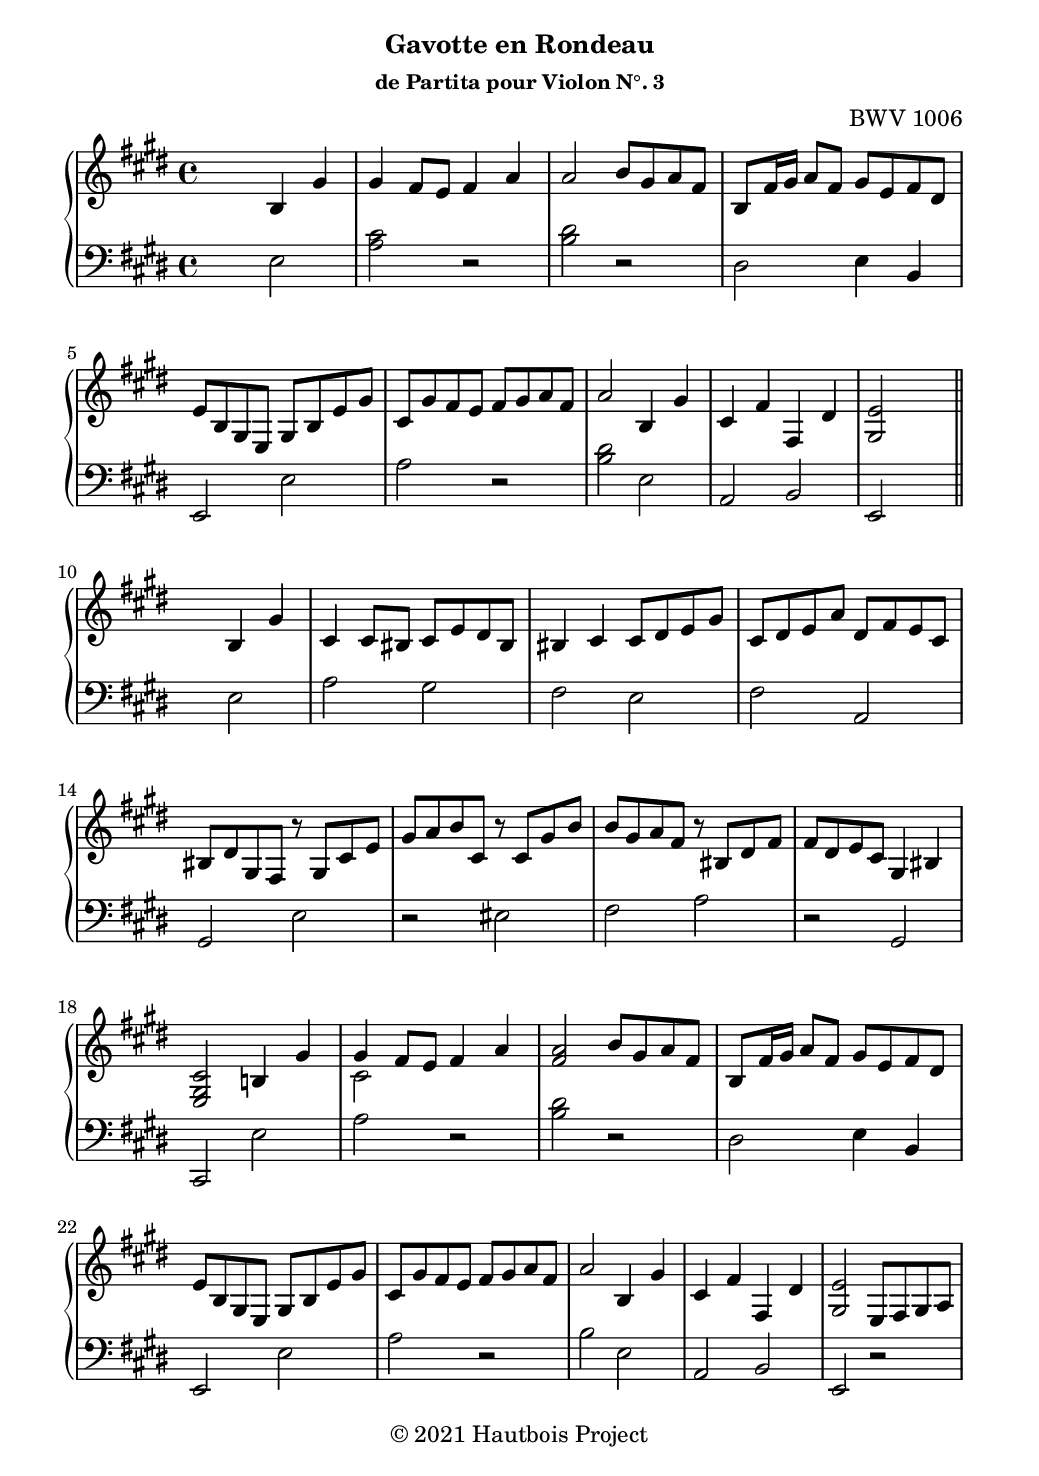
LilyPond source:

\version "2.22.1"
%% Generated by lilypond-book
%% Options: [exampleindent=10.16\mm,indent=0\mm,line-width=14.5\cm,noragged-right,papersize=a5,quote]
%\include "lilypond-book-preamble.ly"
\include "italiano.ly"

%****************************************************************
% Start cut-&-pastable-section

%****************************************************************

\paper {
  % Set paper
  #(set-paper-size "b5")
  indent = 0\mm
  line-width = 15.4\cm
  ragged-right = ##f
  line-width = #(- line-width (* mm 3.000000) (* mm 1))
}

\layout {
  
}

%*****************************************
%  Set Header
%*****************************************
\header {
  subtitle = "Gavotte en Rondeau"
  subsubtitle = "de Partita pour Violon N°. 3"
  arranger = "BWV 1006"
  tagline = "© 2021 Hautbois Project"
}

%*****************************************
% Start Voice
% Write the voices here
%*****************************************
MyMeter = \time 4/4
MyTempo = \tempo "Allegro"
MyKey = \key mi \major
PieceName = "Gavotte en Rondeau"

Melodie = \relative si {
  % A
  %bar 1 - 4
  s2 si4 sold' |
  sold fad8 mi fad4 la |
  la2 si8 sold la fad |
  si, fad'16 sold la8 fad sold mi fad red |
  
  %bar 5 - 9
  mi si sold mi sold si mi sold |
  dod, sold' fad mi fad sold la fad |
  la2 si,4 sold' dod, fad fad, red' |
  <mi sold,>2 s2
  
  \bar "||"
  
  % B
  %bar 10 - 14
  s2 si4 sold' |
  dod,4 dod8 sid dod mi red sid |
  sid4 dod dod8 red mi sold | 
  dod,8 red mi la red, fad mi dod |
  sid8 red sold, fad r sold dod mi |
  
  %bar 15 - 18
  sold8 la si dod, r dod sold' si |
  si sold la fad r sid, red fad |
  fad red mi dod sold4 sid |
  <dod sold mi>2 si!4 sold' |
  
  %A
  %bar 19 - 22
  << 
     \voiceOne { sold fad8 mi }
     \new Voice { \voiceTwo dod2 }
  >> fad4 la |
  <la fad>2 si8 sold la fad |
  si, fad'16 sold la8 fad sold mi fad red |
  mi si sold mi sold si mi sold |
  
  %bar 23 - 25
  dod, sold' fad mi fad sold la fad |
  la2 si,4 sold' dod, fad fad, red' |
  <mi sold,>2 mi,8 fad sold la |
  
  %C
  
}

Basso = \relative mi {
  %bar 1 - 4
  s2 mi2 |
  <la dod> r |
  <si red> r |
  red,2 mi4 si |
  
  %bar 5 - 9
  mi,2 mi' |
  la r |
  <si red> mi, |
  la, si |
  mi,2 s2
  
  %\bar "||"
  
  % B
  %bar 10 - 14
  s2 mi'2 |
  la2 sold |
  fad mi |
  fad la, |
  sold mi' |
  
  %bar 15 - 18
  r2 mid |
  fad la |
  r2 sold, |
  dod, mi' |
  
  %A
  %bar 19 - 22
  la2 r |
  <si red>2 r |
  red, mi4 si |
  mi,2 mi' |
  
  %bar 23 - 25
  la r |
  si mi, |
  la, si |
  mi, r2 |
  
  %C
  
}


%*****************************************
%  Start Score
%*****************************************

%\markup { \vspace #1 }
\score {
  \header {
    %piece = \PieceName
  }
  \new PianoStaff <<
    \new Staff { 
      \clef "treble" 
      \MyKey
      \MyMeter
        \Melodie
    }
    \new Staff { 
      \clef "bass"
      \MyKey
      \MyMeter
        \Basso
    }
  >>
}



